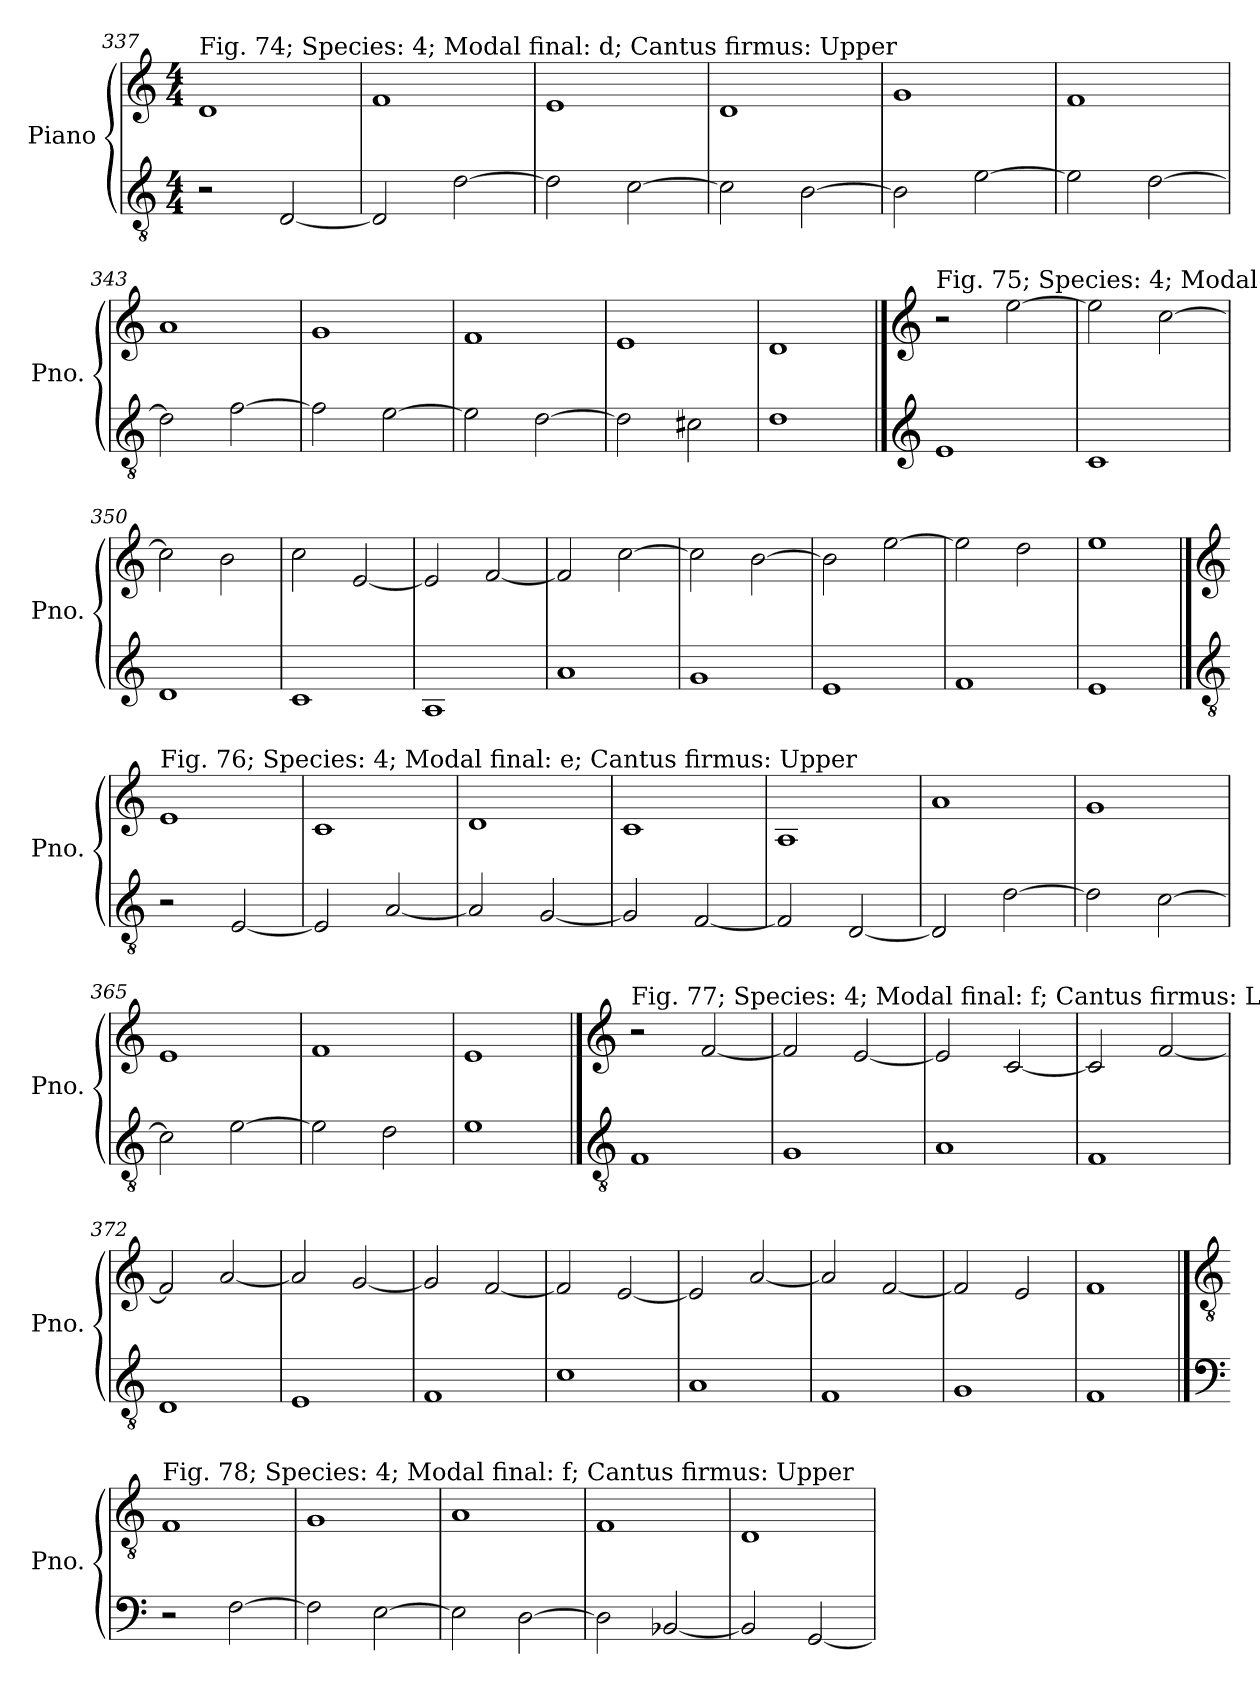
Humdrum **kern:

**kern	**kern
*part1	*part1
*staff2	*staff1
*I"Piano	*
*I'Pno.	*
!!LO:LB:g=z
*clefGv2	*clefG2
*k[]	*k[]
*M4/4	*M4/4
=337	=337
!	!LO:TX:a:t=Fig. 74; Species&colon; 4; Modal final&colon; d; Cantus firmus&colon; Upper
2r	1d
[2D/	.
=338	=338
2D/]	1f
[2d\	.
=339	=339
2d\]	1e
[2c\	.
=340	=340
2c\]	1d
[2B\	.
=341	=341
2B\]	1g
[2e\	.
=342	=342
2e\]	1f
[2d\	.
=343	=343
2d\]	1a
[2f\	.
=344	=344
2f\]	1g
[2e\	.
=345	=345
2e\]	1f
[2d\	.
=346	=346
2d\]	1e
2c#X\	.
=347	=347
1d	1d
!!LO:LB:g=z
==348	==348
*clefG2	*clefG2
!	!LO:TX:a:t=Fig. 75; Species&colon; 4; Modal final&colon; e; Cantus firmus&colon; Lower
1e	2r
.	[2ee\
=349	=349
1c	2ee\]
.	[2cc\
=350	=350
1d	2cc\]
.	2b\
=351	=351
1c	2cc\
.	[2e/
=352	=352
1A	2e/]
.	[2f/
=353	=353
1a	2f/]
.	[2cc\
=354	=354
1g	2cc\]
.	[2b\
=355	=355
1e	2b\]
.	[2ee\
=356	=356
1f	2ee\]
.	2dd\
=357	=357
1e	1ee
!!LO:LB:g=z
==358	==358
*clefGv2	*clefG2
!	!LO:TX:a:t=Fig. 76; Species&colon; 4; Modal final&colon; e; Cantus firmus&colon; Upper
2r	1e
[2E/	.
=359	=359
2E/]	1c
[2A/	.
=360	=360
2A/]	1d
[2G/	.
=361	=361
2G/]	1c
[2F/	.
=362	=362
2F/]	1A
[2D/	.
=363	=363
2D/]	1a
[2d\	.
=364	=364
2d\]	1g
[2c\	.
=365	=365
2c\]	1e
[2e\	.
=366	=366
2e\]	1f
2d\	.
=367	=367
1e	1e
!!LO:LB:g=z
==368	==368
*clefGv2	*clefG2
!	!LO:TX:a:t=Fig. 77; Species&colon; 4; Modal final&colon; f; Cantus firmus&colon; Lower
1F	2r
.	[2f/
=369	=369
1G	2f/]
.	[2e/
=370	=370
1A	2e/]
.	[2c/
=371	=371
1F	2c/]
.	[2f/
=372	=372
1D	2f/]
.	[2a/
=373	=373
1E	2a/]
.	[2g/
=374	=374
1F	2g/]
.	[2f/
=375	=375
1c	2f/]
.	[2e/
=376	=376
1A	2e/]
.	[2a/
=377	=377
1F	2a/]
.	[2f/
=378	=378
1G	2f/]
.	2e/
=379	=379
1F	1f
!!LO:LB:g=z
==380	==380
*clefF4	*clefGv2
!	!LO:TX:a:t=Fig. 78; Species&colon; 4; Modal final&colon; f; Cantus firmus&colon; Upper
2r	1F
[2F\	.
=381	=381
2F\]	1G
[2E\	.
=382	=382
2E\]	1A
[2D\	.
=383	=383
2D\]	1F
[2BB-X/	.
=384	=384
2BB-/]	1D
[2GG/	.
=	=
*-	*-
